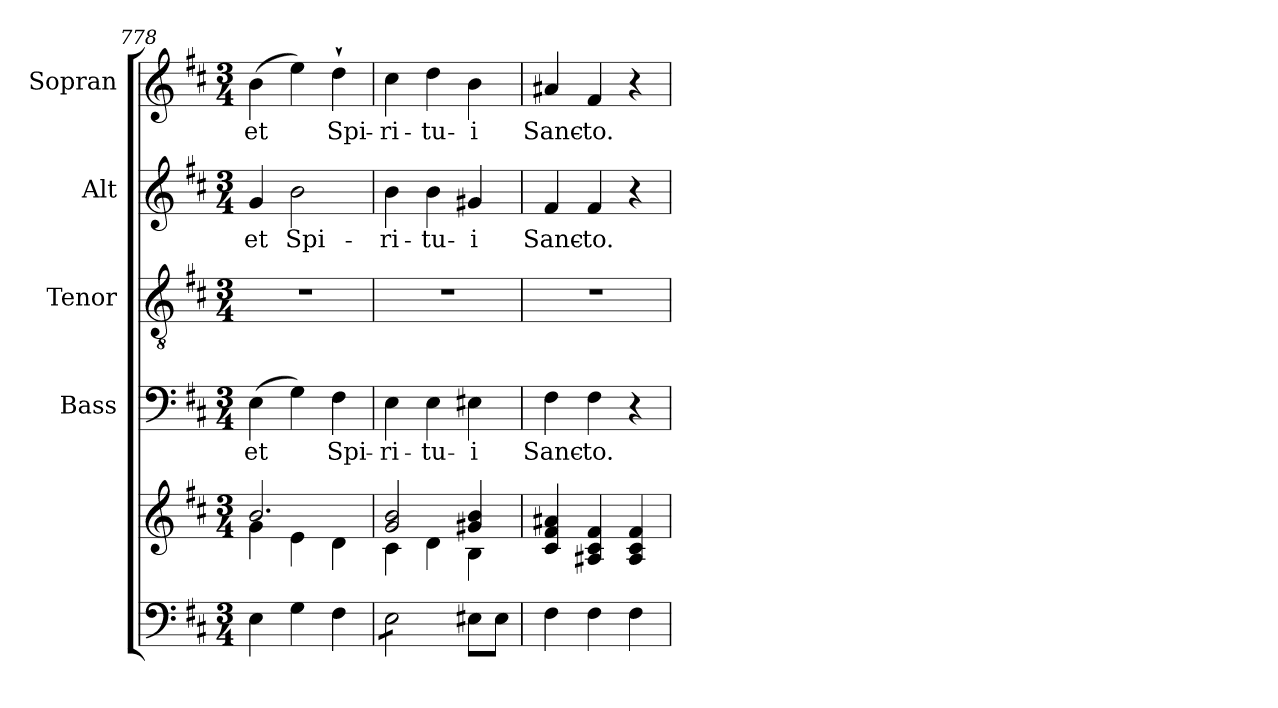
**kern	**kern	**kern	**text	**kern	**kern	**text	**kern	**text
*part5	*part5	*part4	*part4	*part3	*part2	*part2	*part1	*part1
*staff6	*staff5	*staff4	*staff4	*staff3	*staff2	*staff2	*staff1	*staff1
*	*	*I"Bass	*	*I"Tenor	*I"Alt	*	*I"Sopran	*
*	*	*I'B.	*	*I'T.	*I'A.	*	*I'S.	*
*clefF4	*clefG2	*clefF4	*	*clefGv2	*clefG2	*	*clefG2	*
*k[f#c#]	*k[f#c#]	*k[f#c#]	*	*k[f#c#]	*k[f#c#]	*	*k[f#c#]	*
*D:	*D:	*D:	*	*D:	*D:	*	*D:	*
*M3/4	*M3/4	*M3/4	*	*M3/4	*M3/4	*	*M3/4	*
=778	=778	=778	=778	=778	=778	=778	=778	=778
*	*^	*	*	*	*	*	*	*
!	!	!	!	!LO:LY:b	!	!	!LO:LY:b	!	!LO:LY:b
4E\	2.b/	4g\	(>4E\	et	2.r	4g/	et	(>4b\	et
!	!	!	!	!	!	!	!LO:LY:b	!	!
4G\	.	4e\	4G\)	.	.	2b\	Spi-	4ee\)	.
!	!	!	!	!LO:LY:b	!	!	!	!	!LO:LY:b
4F#\	.	4d\	4F#\	Spi-	.	.	.	4dd`>\	Spi-
!!LO:PB:g=z
=779	=779	=779	=779	=779	=779	=779	=779	=779	=779
!	!	!	!	!LO:LY:b	!	!	!LO:LY:b	!	!LO:LY:b
*tremolo	*	*	*	*	*	*	*	*	*
8E\L	2g/ 2b/	4c#\	4E\	-ri-	2.r	4b\	-ri-	4cc#\	-ri-
8E\	.	.	.	.	.	.	.	.	.
!	!	!	!	!LO:LY:b	!	!	!LO:LY:b	!	!LO:LY:b
8E\	.	4d\	4E\	-tu-	.	4b\	-tu-	4dd\	-tu-
8E\J	.	.	.	.	.	.	.	.	.
*Xtremolo	*	*	*	*	*	*	*	*	*
!	!	!	!	!LO:LY:b	!	!	!LO:LY:b	!	!LO:LY:b
8E#X\L	4g#X/ 4b/	4B\	4E#X\	-i	.	4g#X/	-i	4b\	-i
8E#\J	.	.	.	.	.	.	.	.	.
*	*v	*v	*	*	*	*	*	*	*
=780	=780	=780	=780	=780	=780	=780	=780	=780
!	!	!	!LO:LY:b	!	!	!LO:LY:b	!	!LO:LY:b
4F#\	4c#/ 4f#/ 4a#X/	4F#\	Sanc-	2.r	4f#/	Sanc-	4a#X/	Sanc-
!	!	!	!LO:LY:b	!	!	!LO:LY:b	!	!LO:LY:b
4F#\	4A#X/ 4c#/ 4f#/	4F#\	-to.	.	4f#/	-to.	4f#/	-to.
4F#\	4A#/ 4c#/ 4f#/	4r	.	.	4r	.	4r	.
=	=	=	=	=	=	=	=	=
*-	*-	*-	*-	*-	*-	*-	*-	*-
